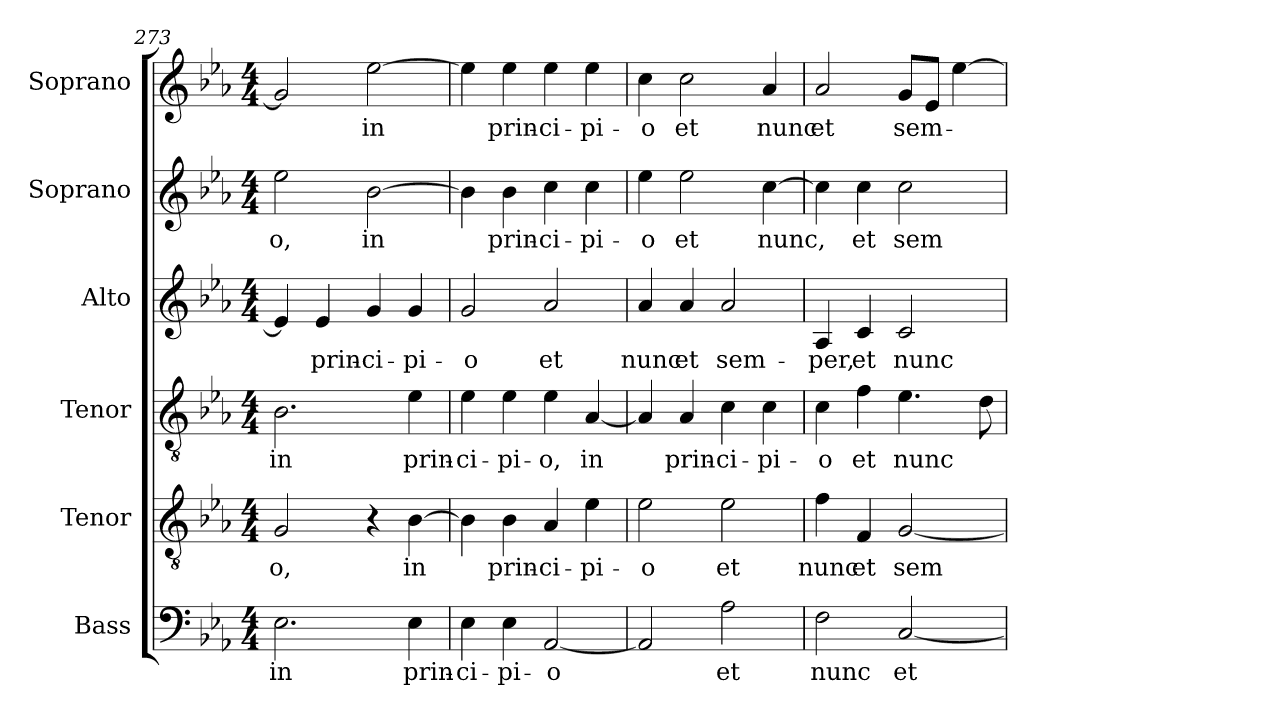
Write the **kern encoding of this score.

**kern	**text	**kern	**text	**kern	**text	**kern	**text	**kern	**text	**kern	**text
*part6	*part6	*part5	*part5	*part4	*part4	*part3	*part3	*part2	*part2	*part1	*part1
*staff6	*staff6	*staff5	*staff5	*staff4	*staff4	*staff3	*staff3	*staff2	*staff2	*staff1	*staff1
*I"Bass	*	*I"Tenor	*	*I"Tenor	*	*I"Alto	*	*I"Soprano	*	*I"Soprano	*
*I'B	*	*I'T	*	*I'T	*	*I'A	*	*I'S	*	*I'S	*
!!LO:PB:g=z
*clefF4	*	*clefGv2	*	*clefGv2	*	*clefG2	*	*clefG2	*	*clefG2	*
*	*	*ITrd7c12	*	*ITrd7c12	*	*	*	*	*	*	*
*k[b-e-a-]	*	*k[b-e-a-]	*	*k[b-e-a-]	*	*k[b-e-a-]	*	*k[b-e-a-]	*	*k[b-e-a-]	*
*E-:	*	*E-:	*	*E-:	*	*E-:	*	*E-:	*	*E-:	*
*M4/4	*	*M4/4	*	*M4/4	*	*M4/4	*	*M4/4	*	*M4/4	*
=273	=273	=273	=273	=273	=273	=273	=273	=273	=273	=273	=273
!	!LO:LY:b:color=#000000	!	!	!	!	!	!	!	!	!	!
!	!	!	!LO:LY:b:color=#000000	!	!	!	!	!	!	!	!
!	!	!	!	!	!LO:LY:b:color=#000000	!	!	!	!	!	!
!	!	!	!	!	!	!	!	!	!LO:LY:b:color=#000000	!	!
2.E-i\	in	2GGi/	-o,	2.BB-i\	in	4e-i/]	.	2ee-i\	-o,	2gi/]	.
!	!	!	!	!	!	!	!LO:LY:b:color=#000000	!	!	!	!
.	.	.	.	.	.	4e-i/	prin-	.	.	.	.
!	!	!	!	!	!	!	!LO:LY:b:color=#000000	!	!	!	!
!	!	!	!	!	!	!	!	!	!LO:LY:b:color=#000000	!	!
!	!	!	!	!	!	!	!	!	!	!	!LO:LY:b:color=#000000
.	.	4r	.	.	.	4gi/	-ci-	[2b-i\	in	[2ee-i\	in
!	!LO:LY:b:color=#000000	!	!	!	!	!	!	!	!	!	!
!	!	!	!LO:LY:b:color=#000000	!	!	!	!	!	!	!	!
!	!	!	!	!	!LO:LY:b:color=#000000	!	!	!	!	!	!
!	!	!	!	!	!	!	!LO:LY:b:color=#000000	!	!	!	!
4E-i\	prin-	[4BB-i\	in	4E-i\	prin-	4gi/	-pi-	.	.	.	.
=274	=274	=274	=274	=274	=274	=274	=274	=274	=274	=274	=274
!	!LO:LY:b:color=#000000	!	!	!	!	!	!	!	!	!	!
!	!	!	!	!	!LO:LY:b:color=#000000	!	!	!	!	!	!
!	!	!	!	!	!	!	!LO:LY:b:color=#000000	!	!	!	!
4E-i\	-ci-	4BB-i\]	.	4E-i\	-ci-	2gi/	-o	4b-i\]	.	4ee-i\]	.
!	!LO:LY:b:color=#000000	!	!	!	!	!	!	!	!	!	!
!	!	!	!LO:LY:b:color=#000000	!	!	!	!	!	!	!	!
!	!	!	!	!	!LO:LY:b:color=#000000	!	!	!	!	!	!
!	!	!	!	!	!	!	!	!	!LO:LY:b:color=#000000	!	!
!	!	!	!	!	!	!	!	!	!	!	!LO:LY:b:color=#000000
4E-i\	-pi-	4BB-i\	prin-	4E-i\	-pi-	.	.	4b-i\	prin-	4ee-i\	prin-
!	!LO:LY:b:color=#000000	!	!	!	!	!	!	!	!	!	!
!	!	!	!LO:LY:b:color=#000000	!	!	!	!	!	!	!	!
!	!	!	!	!	!LO:LY:b:color=#000000	!	!	!	!	!	!
!	!	!	!	!	!	!	!LO:LY:b:color=#000000	!	!	!	!
!	!	!	!	!	!	!	!	!	!LO:LY:b:color=#000000	!	!
!	!	!	!	!	!	!	!	!	!	!	!LO:LY:b:color=#000000
[2AA-i/	-o	4AA-i/	-ci-	4E-i\	-o,	2a-i/	et	4cci\	-ci-	4ee-i\	-ci-
!	!	!	!LO:LY:b:color=#000000	!	!	!	!	!	!	!	!
!	!	!	!	!	!LO:LY:b:color=#000000	!	!	!	!	!	!
!	!	!	!	!	!	!	!	!	!LO:LY:b:color=#000000	!	!
!	!	!	!	!	!	!	!	!	!	!	!LO:LY:b:color=#000000
.	.	4E-i\	-pi-	[4AA-i/	in	.	.	4cci\	-pi-	4ee-i\	-pi-
=275	=275	=275	=275	=275	=275	=275	=275	=275	=275	=275	=275
!	!	!	!LO:LY:b:color=#000000	!	!	!	!	!	!	!	!
!	!	!	!	!	!	!	!LO:LY:b:color=#000000	!	!	!	!
!	!	!	!	!	!	!	!	!	!LO:LY:b:color=#000000	!	!
!	!	!	!	!	!	!	!	!	!	!	!LO:LY:b:color=#000000
2AA-i/]	.	2E-i\	-o	4AA-i/]	.	4a-i/	nunc	4ee-i\	-o	4cci\	-o
!	!	!	!	!	!LO:LY:b:color=#000000	!	!	!	!	!	!
!	!	!	!	!	!	!	!LO:LY:b:color=#000000	!	!	!	!
!	!	!	!	!	!	!	!	!	!LO:LY:b:color=#000000	!	!
!	!	!	!	!	!	!	!	!	!	!	!LO:LY:b:color=#000000
.	.	.	.	4AA-i/	prin-	4a-i/	et	2ee-i\	et	2cci\	et
!	!LO:LY:b:color=#000000	!	!	!	!	!	!	!	!	!	!
!	!	!	!LO:LY:b:color=#000000	!	!	!	!	!	!	!	!
!	!	!	!	!	!LO:LY:b:color=#000000	!	!	!	!	!	!
!	!	!	!	!	!	!	!LO:LY:b:color=#000000	!	!	!	!
2A-i\	et	2E-i\	et	4Ci\	-ci-	2a-i/	sem-	.	.	.	.
!	!	!	!	!	!LO:LY:b:color=#000000	!	!	!	!	!	!
!	!	!	!	!	!	!	!	!	!LO:LY:b:color=#000000	!	!
!	!	!	!	!	!	!	!	!	!	!	!LO:LY:b:color=#000000
.	.	.	.	4Ci\	-pi-	.	.	[4cci\	nunc,	4a-i/	nunc
=276	=276	=276	=276	=276	=276	=276	=276	=276	=276	=276	=276
!	!LO:LY:b:color=#000000	!	!	!	!	!	!	!	!	!	!
!	!	!	!LO:LY:b:color=#000000	!	!	!	!	!	!	!	!
!	!	!	!	!	!LO:LY:b:color=#000000	!	!	!	!	!	!
!	!	!	!	!	!	!	!LO:LY:b:color=#000000	!	!	!	!
!	!	!	!	!	!	!	!	!	!	!	!LO:LY:b:color=#000000
2Fi\	nunc	4Fi\	nunc	4Ci\	-o	4A-i/	-per,	4cci\]	.	2a-i/	et
!	!	!	!LO:LY:b:color=#000000	!	!	!	!	!	!	!	!
!	!	!	!	!	!LO:LY:b:color=#000000	!	!	!	!	!	!
!	!	!	!	!	!	!	!LO:LY:b:color=#000000	!	!	!	!
!	!	!	!	!	!	!	!	!	!LO:LY:b:color=#000000	!	!
.	.	4FFi/	et	4Fi\	et	4ci/	et	4cci\	et	.	.
!	!LO:LY:b:color=#000000	!	!	!	!	!	!	!	!	!	!
!	!	!	!LO:LY:b:color=#000000	!	!	!	!	!	!	!	!
!	!	!	!	!	!LO:LY:b:color=#000000	!	!	!	!	!	!
!	!	!	!	!	!	!	!LO:LY:b:color=#000000	!	!	!	!
!	!	!	!	!	!	!	!	!	!LO:LY:b:color=#000000	!	!
!	!	!	!	!	!	!	!	!	!	!	!LO:LY:b:color=#000000
[2Ci/	et	[2GGi/	sem-	4.E-i\	nunc	2ci/	nunc	2cci\	sem-	8gi/L	sem-
.	.	.	.	.	.	.	.	.	.	8e-i/J	.
.	.	.	.	.	.	.	.	.	.	[4ee-i\	.
.	.	.	.	8Di\	.	.	.	.	.	.	.
=	=	=	=	=	=	=	=	=	=	=	=
*-	*-	*-	*-	*-	*-	*-	*-	*-	*-	*-	*-
